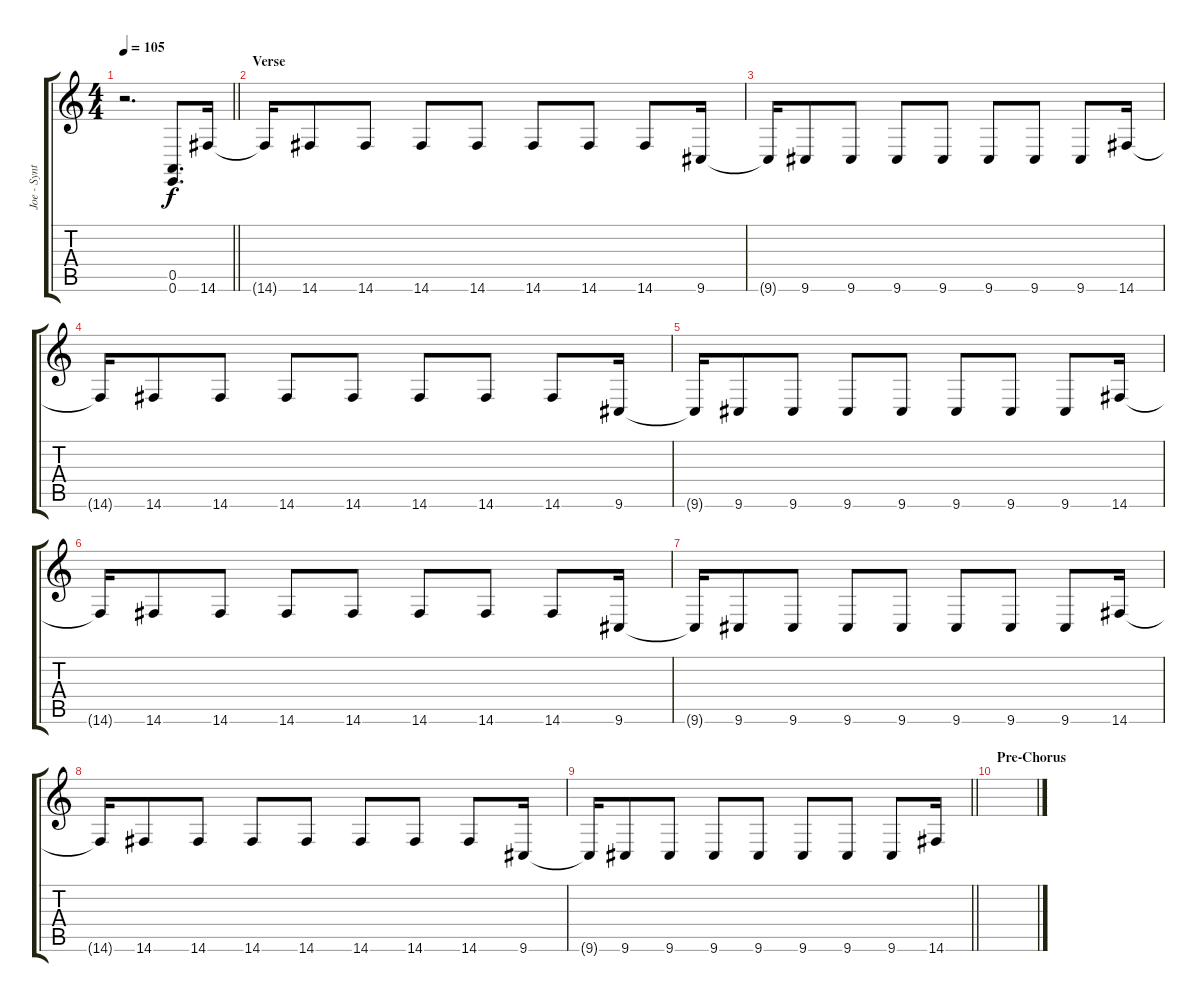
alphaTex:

\track ("Joe - Synth III" "Joe - Synt") {instrument fx7echoes}
\staff {score tabs}
\tuning (E4 B3 G3 D3 A2 E2) {hide}
\ts (4 4)
\tempo 105
\clef g2
\barLineRight lightlight
\ks c
r.2{d dy f} (0.5 0.6).8{d} 14.6.16{volume 5 balance 13 instrument gunshot} |
\section ("" "Verse")
14.6{t}.16 14.6.8 14.6.8 14.6.8 14.6.8 14.6.8 14.6.8 14.6.8 9.6.16 |
9.6{t}.16 9.6.8 9.6.8 9.6.8 9.6.8 9.6.8 9.6.8 9.6.8 14.6.16 |
14.6{t}.16 14.6.8 14.6.8 14.6.8 14.6.8 14.6.8 14.6.8 14.6.8 9.6.16 |
9.6{t}.16 9.6.8 9.6.8 9.6.8 9.6.8 9.6.8 9.6.8 9.6.8 14.6.16 |
14.6{t}.16 14.6.8 14.6.8 14.6.8 14.6.8 14.6.8 14.6.8 14.6.8 9.6.16 |
9.6{t}.16 9.6.8 9.6.8 9.6.8 9.6.8 9.6.8 9.6.8 9.6.8 14.6.16 |
14.6{t}.16 14.6.8 14.6.8 14.6.8 14.6.8 14.6.8 14.6.8 14.6.8 9.6.16 |
\barLineRight lightlight
9.6{t}.16 9.6.8 9.6.8 9.6.8 9.6.8 9.6.8 9.6.8 9.6.8 14.6.16 |
\section ("" "Pre-Chorus")
